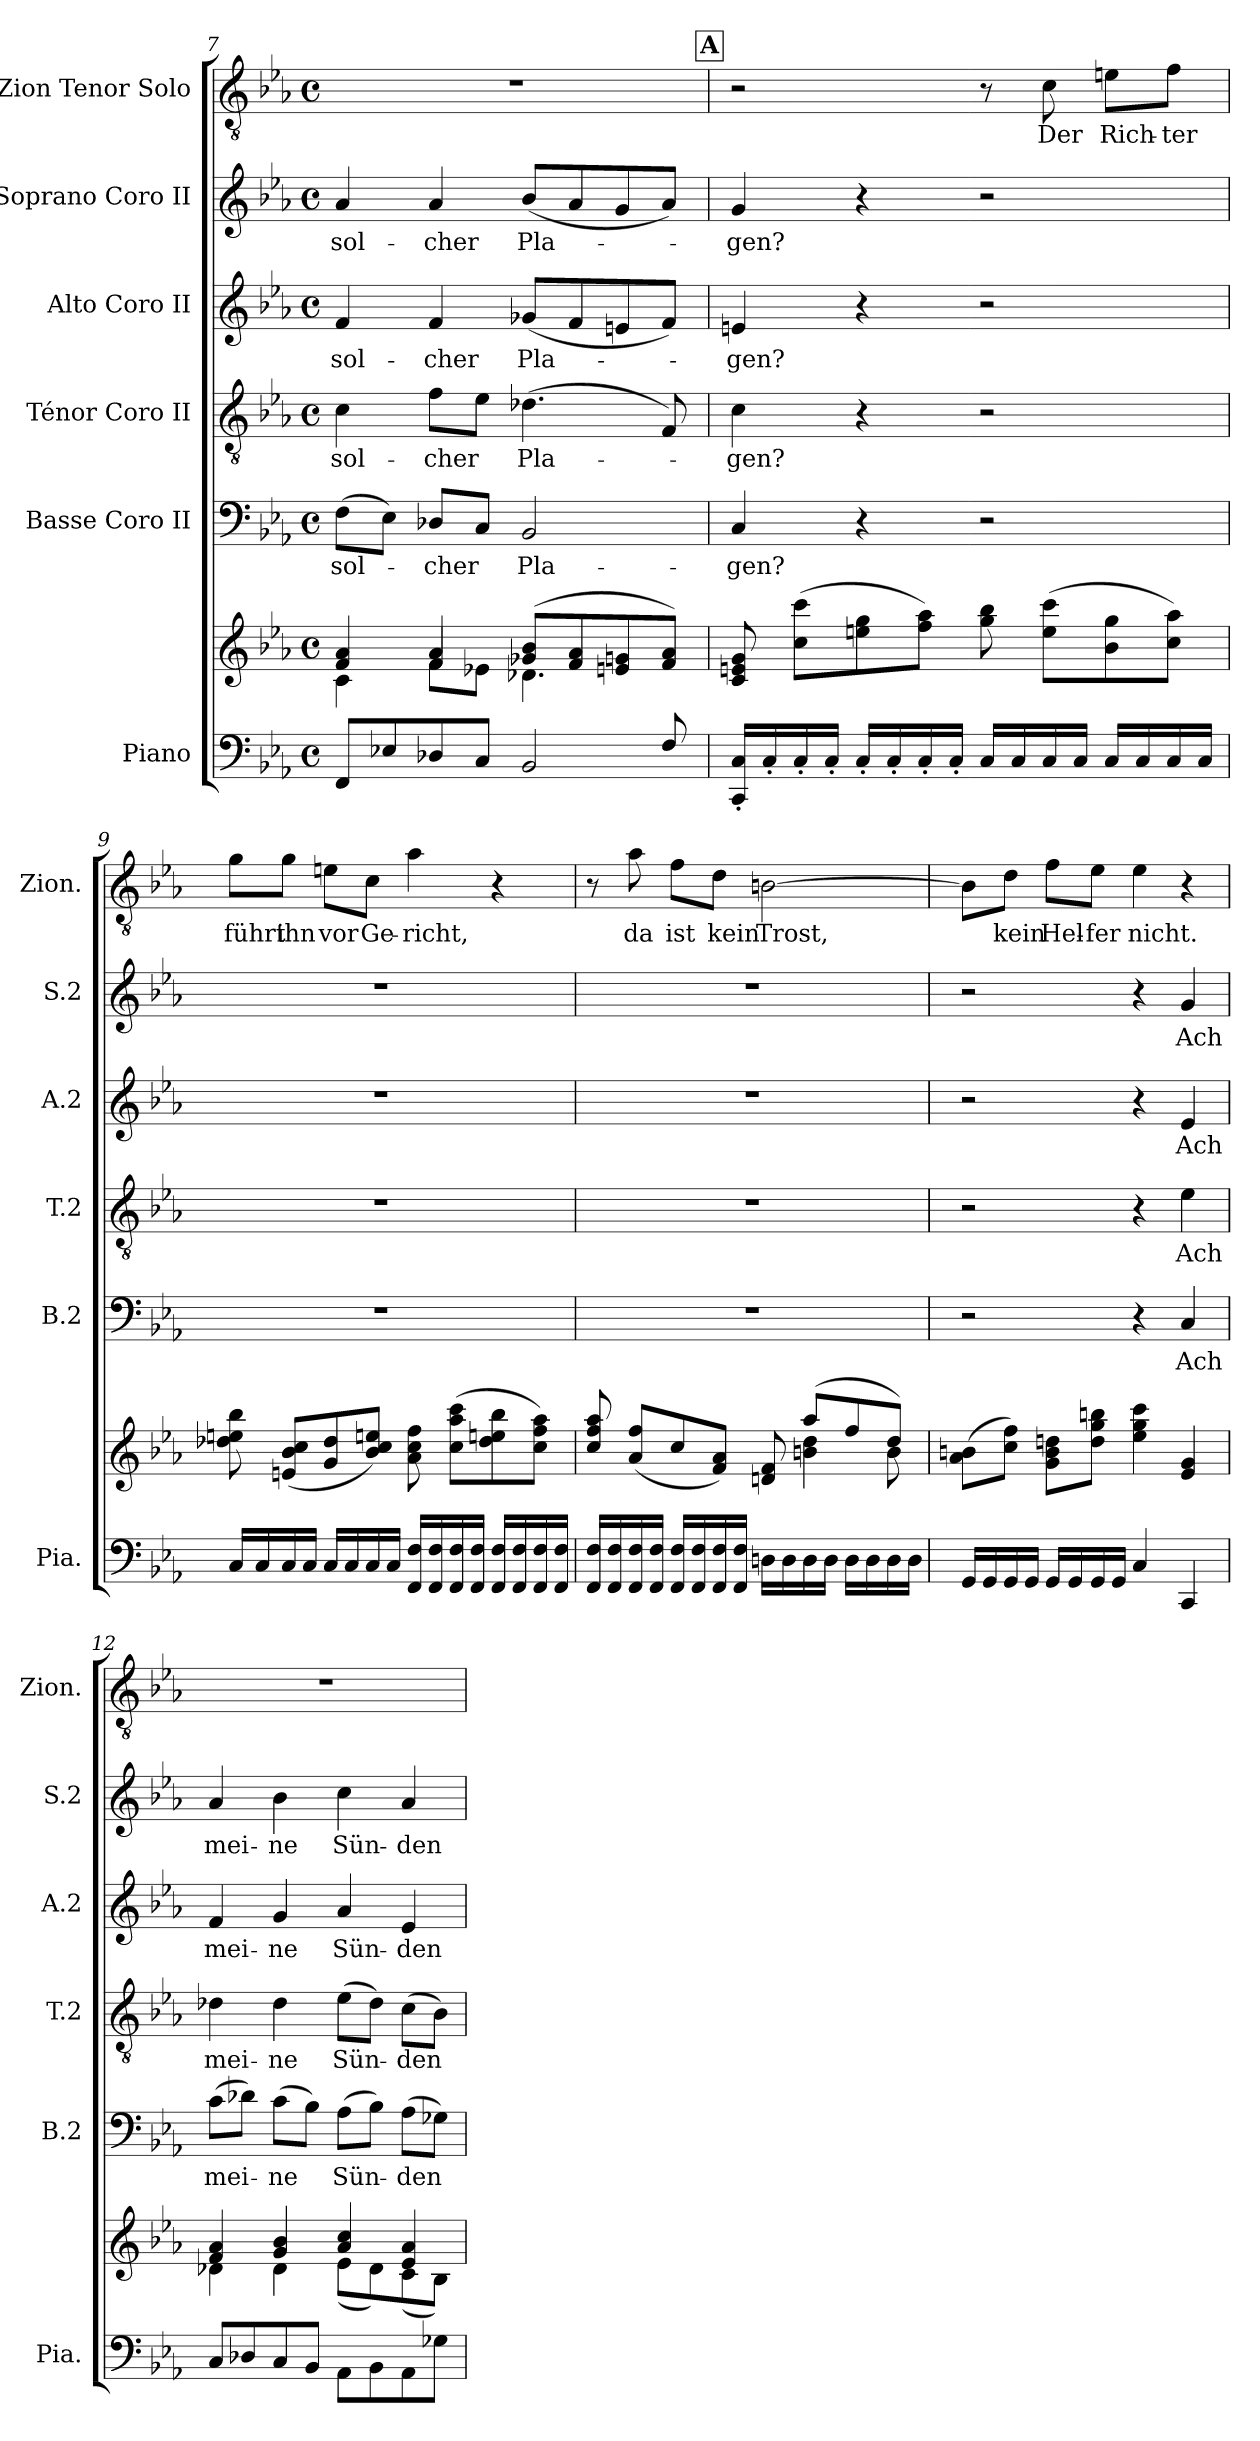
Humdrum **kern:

**kern	**kern	**kern	**text	**kern	**text	**kern	**text	**kern	**text	**kern	**text
*part6	*part6	*part5	*part5	*part4	*part4	*part3	*part3	*part2	*part2	*part1	*part1
*staff7	*staff6	*staff5	*staff5	*staff4	*staff4	*staff3	*staff3	*staff2	*staff2	*staff1	*staff1
*I"Piano	*	*I"Basse Coro II	*	*I"Ténor Coro II	*	*I"Alto Coro II	*	*I"Soprano Coro II	*	*I"Zion Tenor Solo	*
*I'Pia.	*	*I'B.2	*	*I'T.2	*	*I'A.2	*	*I'S.2	*	*I'Zion.	*
*clefF4	*clefG2	*clefF4	*	*clefGv2	*	*clefG2	*	*clefG2	*	*clefGv2	*
*k[b-e-a-]	*k[b-e-a-]	*k[b-e-a-]	*	*k[b-e-a-]	*	*k[b-e-a-]	*	*k[b-e-a-]	*	*k[b-e-a-]	*
*M4/4	*M4/4	*M4/4	*	*M4/4	*	*M4/4	*	*M4/4	*	*M4/4	*
*met(c)	*met(c)	*met(c)	*	*met(c)	*	*met(c)	*	*met(c)	*	*met(c)	*
=7	=7	=7	=7	=7	=7	=7	=7	=7	=7	=7	=7
*^	*^	*	*	*	*	*	*	*	*	*	*
*	*	*	*^	*	*	*	*	*	*	*	*	*	*
2..ryy	8FF/L	4f/ 4a-/	4c\	4ryy	(8F\L	sol-	4c\	sol-	4f/	sol-	4a-/	sol-	1r	.
.	8E-X/	.	.	.	8E-\J)	.	.	.	.	.	.	.	.	.
.	8D-X/	4a-/	8f\L	4f/	8D-X/L	-cher	8f\L	-cher	4f/	-cher	4a-/	-cher	.	.
.	8C/J	.	8e-X\J	.	8C/J	.	8e-\J	.	.	.	.	.	.	.
.	2BB-/	(8g-X/ 8b-/L	(4.d-X\	2ryy	2BB-/	Pla-	(4.d-X\	Pla-	(8g-X/L	Pla-	(8b-/L	Pla-	.	.
.	.	8f/ 8a-/	.	.	.	.	.	.	8f/	.	8a-/	.	.	.
.	.	8en/ 8gn/	.	.	.	.	.	.	8en/	.	8g/	.	.	.
8F/)	.	8f/ 8a-/J)	8ryy	.	.	.	8F/)	.	8f/J)	.	8a-/J)	.	.	.
*v	*v	*	*	*	*	*	*	*	*	*	*	*	*	*
*	*v	*v	*v	*	*	*	*	*	*	*	*	*	*
!!LO:PB:g=z
!!LO:REH:place=s1:a:B:fs=16:t=A
=8	=8	=8	=8	=8	=8	=8	=8	=8	=8	=8	=8
16CC/' 16C/'LL	8c/ 8en/ 8g/	4C/	-gen?	4c\	-gen?	4en/	-gen?	4g/	-gen?	2r	.
16C'/	.	.	.	.	.	.	.	.	.	.	.
16C'/	(8cc\ 8ccc\L	.	.	.	.	.	.	.	.	.	.
16C'/JJ	.	.	.	.	.	.	.	.	.	.	.
16C'/LL	8een\ 8gg\	4r	.	4r	.	4r	.	4r	.	.	.
16C'/	.	.	.	.	.	.	.	.	.	.	.
16C'/	8ff\ 8aa-\J)	.	.	.	.	.	.	.	.	.	.
16C'/JJ	.	.	.	.	.	.	.	.	.	.	.
16C/LL	8gg\ 8bb-\	2r	.	2r	.	2r	.	2r	.	8r	.
16C/	.	.	.	.	.	.	.	.	.	.	.
16C/	(8ee\ 8ccc\L	.	.	.	.	.	.	.	.	8c\	Der
16C/JJ	.	.	.	.	.	.	.	.	.	.	.
16C/LL	8b-\ 8gg\	.	.	.	.	.	.	.	.	8en\L	Rich-
16C/	.	.	.	.	.	.	.	.	.	.	.
16C/	8cc\ 8aa-\J)	.	.	.	.	.	.	.	.	8f\J	-ter
16C/JJ	.	.	.	.	.	.	.	.	.	.	.
=9	=9	=9	=9	=9	=9	=9	=9	=9	=9	=9	=9
16C/LL	8dd-X\ 8een\ 8bb-\	1r	.	1r	.	1r	.	1r	.	8g\L	führt
16C/	.	.	.	.	.	.	.	.	.	.	.
16C/	(8en/ 8b-/ 8cc/L	.	.	.	.	.	.	.	.	8g\J	ihn
16C/JJ	.	.	.	.	.	.	.	.	.	.	.
16C/LL	8g/ 8dd-/	.	.	.	.	.	.	.	.	8en\L	vor
16C/	.	.	.	.	.	.	.	.	.	.	.
16C/	8b-/ 8cc/ 8een/J)	.	.	.	.	.	.	.	.	8c\J	Ge-
16C/JJ	.	.	.	.	.	.	.	.	.	.	.
16FF/ 16F/LL	8a-\ 8cc\ 8ff\	.	.	.	.	.	.	.	.	4a-\	-richt,
16FF/ 16F/	.	.	.	.	.	.	.	.	.	.	.
16FF/ 16F/	(8cc\ 8aa-\ 8ccc\L	.	.	.	.	.	.	.	.	.	.
16FF/ 16F/JJ	.	.	.	.	.	.	.	.	.	.	.
16FF/ 16F/LL	8dd-\ 8een\ 8bb-\	.	.	.	.	.	.	.	.	4r	.
16FF/ 16F/	.	.	.	.	.	.	.	.	.	.	.
16FF/ 16F/	8cc\ 8ff\ 8aa-\J)	.	.	.	.	.	.	.	.	.	.
16FF/ 16F/JJ	.	.	.	.	.	.	.	.	.	.	.
=10	=10	=10	=10	=10	=10	=10	=10	=10	=10	=10	=10
*	*^	*	*	*	*	*	*	*	*	*	*
16FF/ 16F/LL	8cc/ 8ff/ 8aa-/	2ryy	1r	.	1r	.	1r	.	1r	.	8r	.
16FF/ 16F/	.	.	.	.	.	.	.	.	.	.	.	.
16FF/ 16F/	(8a-/ 8ff/L	.	.	.	.	.	.	.	.	.	8a-\	da
16FF/ 16F/JJ	.	.	.	.	.	.	.	.	.	.	.	.
16FF/ 16F/LL	8cc/	.	.	.	.	.	.	.	.	.	8f\L	ist
16FF/ 16F/	.	.	.	.	.	.	.	.	.	.	.	.
16FF/ 16F/	8f/ 8a-/J)	.	.	.	.	.	.	.	.	.	8d\J	kein
16FF/ 16F/JJ	.	.	.	.	.	.	.	.	.	.	.	.
16Dn\LL	8dn/ 8f/	8ryy	.	.	.	.	.	.	.	.	[2Bn\	Trost,
16D\	.	.	.	.	.	.	.	.	.	.	.	.
16D\	(8aa-/L	4bn\ 4dd\	.	.	.	.	.	.	.	.	.	.
16D\JJ	.	.	.	.	.	.	.	.	.	.	.	.
16D\LL	8ff/	.	.	.	.	.	.	.	.	.	.	.
16D\	.	.	.	.	.	.	.	.	.	.	.	.
16D\	8dd/J)	8b\	.	.	.	.	.	.	.	.	.	.
16D\JJ	.	.	.	.	.	.	.	.	.	.	.	.
*	*v	*v	*	*	*	*	*	*	*	*	*	*
!!LO:LB:g=z
=11	=11	=11	=11	=11	=11	=11	=11	=11	=11	=11	=11
16GG/LL	(8a-\ 8bn\L	2r	.	2r	.	2r	.	2r	.	8B\L]	.
16GG/	.	.	.	.	.	.	.	.	.	.	.
16GG/	8cc\ 8ff\J)	.	.	.	.	.	.	.	.	8d\J	kein
16GG/JJ	.	.	.	.	.	.	.	.	.	.	.
16GG/LL	8g\ 8b\ 8ddn\L	.	.	.	.	.	.	.	.	8f\L	Hel-
16GG/	.	.	.	.	.	.	.	.	.	.	.
16GG/	8dd\ 8gg\ 8bbn\J	.	.	.	.	.	.	.	.	8e-\J	-fer
16GG/JJ	.	.	.	.	.	.	.	.	.	.	.
4C/	4ee-\ 4gg\ 4ccc\	4r	.	4r	.	4r	.	4r	.	4e-\	nicht.
4CC/	4e-/ 4g/	4C/	Ach	4e-\	Ach	4e-/	Ach	4g/	Ach	4r	.
=12	=12	=12	=12	=12	=12	=12	=12	=12	=12	=12	=12
*	*^	*	*	*	*	*	*	*	*	*	*
8C/L	4f/ 4a-/	4d-X\	(8c\L	mei-	4d-X\	mei-	4f/	mei-	4a-/	mei-	1r	.
8D-X/	.	.	8d-X\J)	.	.	.	.	.	.	.	.	.
8C/	4g/ 4b-/	4d-\	(8c\L	-ne	4d-\	-ne	4g/	-ne	4b-\	-ne	.	.
8BB-/J	.	.	8B-\J)	.	.	.	.	.	.	.	.	.
8AA-\L	4a-/ 4cc/	(8e-\L	(8A-\L	Sün-	(8e-\L	Sün-	4a-/	Sün-	4cc\	Sün-	.	.
8BB-\	.	8d-\)	8B-\J)	.	8d-\J)	.	.	.	.	.	.	.
8AA-\	4e-/ 4a-/	(8c\	(8A-\L	-den	(8c\L	-den	4e-/	-den	4a-/	-den	.	.
8G-X\J	.	8B-\J)	8G-X\J)	.	8B-\J)	.	.	.	.	.	.	.
*	*v	*v	*	*	*	*	*	*	*	*	*	*
=	=	=	=	=	=	=	=	=	=	=	=
*-	*-	*-	*-	*-	*-	*-	*-	*-	*-	*-	*-
